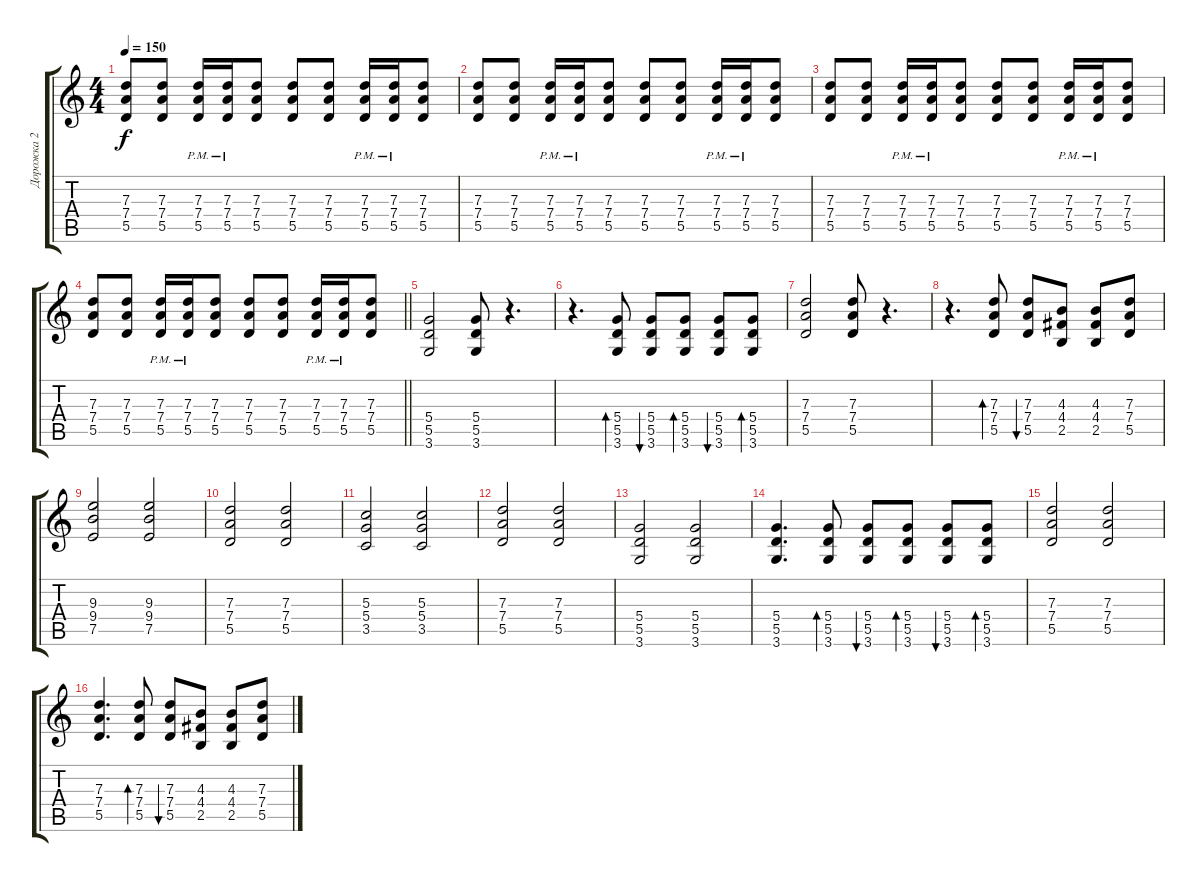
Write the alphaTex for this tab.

\track ("Дорожка 2" "Дорожка 2") {instrument distortionguitar}
\staff {score tabs}
\tuning (E4 B3 G3 D3 A2 E2) {hide}
\ts (4 4)
\tempo 150
\clef g2
\ks c
(7.3 7.4 5.5).8{dy f} (7.3 7.4 5.5).8 (7.3{pm} 7.4 5.5).16 (7.3{pm} 7.4 5.5).16 (7.3 7.4 5.5).8 (7.3 7.4 5.5).8 (7.3 7.4 5.5).8 (7.3{pm} 7.4 5.5).16 (7.3{pm} 7.4 5.5).16 (7.3 7.4 5.5).8 |
(7.3 7.4 5.5).8 (7.3 7.4 5.5).8 (7.3{pm} 7.4 5.5).16 (7.3{pm} 7.4 5.5).16 (7.3 7.4 5.5).8 (7.3 7.4 5.5).8 (7.3 7.4 5.5).8 (7.3{pm} 7.4 5.5).16 (7.3{pm} 7.4 5.5).16 (7.3 7.4 5.5).8 |
(7.3 7.4 5.5).8 (7.3 7.4 5.5).8 (7.3{pm} 7.4 5.5).16 (7.3{pm} 7.4 5.5).16 (7.3 7.4 5.5).8 (7.3 7.4 5.5).8 (7.3 7.4 5.5).8 (7.3{pm} 7.4 5.5).16 (7.3{pm} 7.4 5.5).16 (7.3 7.4 5.5).8 |
\barLineRight lightlight
(7.3 7.4 5.5).8 (7.3 7.4 5.5).8 (7.3{pm} 7.4 5.5).16 (7.3{pm} 7.4 5.5).16 (7.3 7.4 5.5).8 (7.3 7.4 5.5).8 (7.3 7.4 5.5).8 (7.3{pm} 7.4 5.5).16 (7.3{pm} 7.4 5.5).16 (7.3 7.4 5.5).8 |
(5.4 5.5 3.6).2 (5.4 5.5 3.6).8 r.4{d} |
r.4{d} (5.4 5.5 3.6).8{bd 30} (5.4 5.5 3.6).8{bu 30} (5.4 5.5 3.6).8{bd 30} (5.4 5.5 3.6).8{bu 30} (5.4 5.5 3.6).8{bd 30} |
(7.3 7.4 5.5).2 (7.3 7.4 5.5).8 r.4{d} |
r.4{d} (7.3 7.4 5.5).8{bd 30} (7.3 7.4 5.5).8{bu 30} (4.3 4.4 2.5).8 (4.3 4.4 2.5).8 (7.3 7.4 5.5).8 |
(9.3 9.4 7.5).2 (9.3 9.4 7.5).2 |
(7.3 7.4 5.5).2 (7.3 7.4 5.5).2 |
(5.3 5.4 3.5).2 (5.3 5.4 3.5).2 |
(7.3 7.4 5.5).2 (7.3 7.4 5.5).2 |
(5.4 5.5 3.6).2 (5.4 5.5 3.6).2 |
(5.4 5.5 3.6).4{d} (5.4 5.5 3.6).8{bd 30} (5.4 5.5 3.6).8{bu 30} (5.4 5.5 3.6).8{bd 30} (5.4 5.5 3.6).8{bu 30} (5.4 5.5 3.6).8{bd 30} |
(7.3 7.4 5.5).2 (7.3 7.4 5.5).2 |
(7.3 7.4 5.5).4{d} (7.3 7.4 5.5).8{bd 30} (7.3 7.4 5.5).8{bu 30} (4.3 4.4 2.5).8 (4.3 4.4 2.5).8 (7.3 7.4 5.5).8
